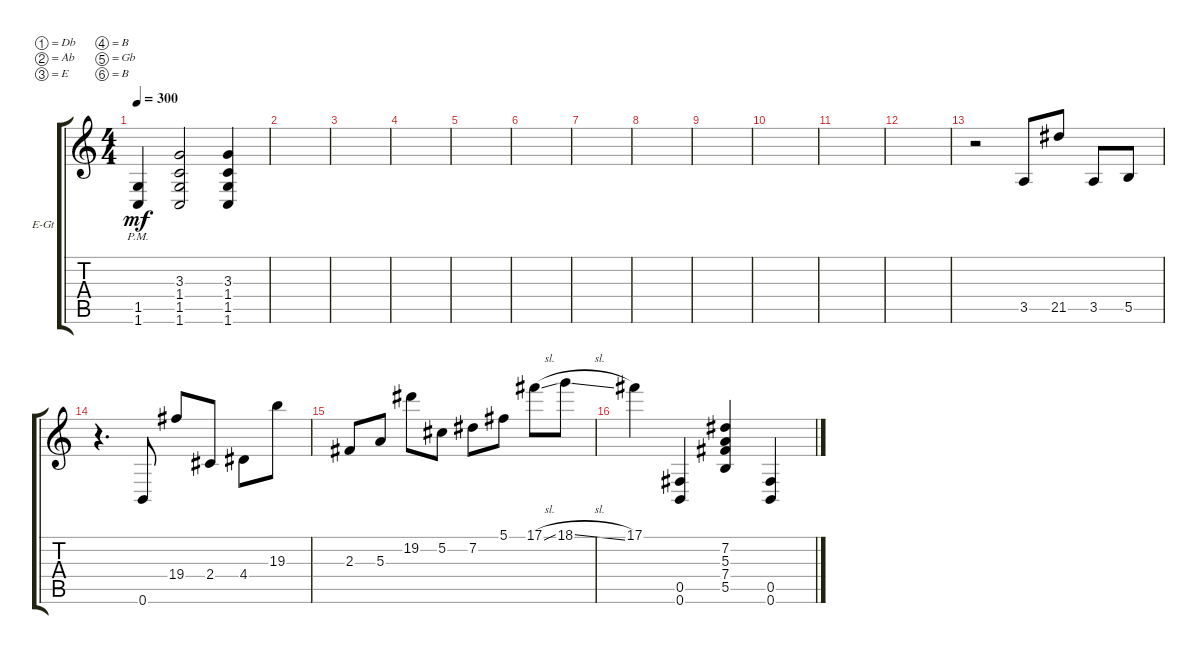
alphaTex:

\defaultSystemsLayout 4
\bracketExtendMode groupsimilarinstruments
\firstSystemTrackNameOrientation horizontal
\otherSystemsTrackNameOrientation horizontal
\track ("Electric Guitar" "E-Gt") {instrument distortionguitar}
\staff {score tabs}
\tuning (Db4 Ab3 E3 B2 Gb2 B1)
\ts (4 4)
\tempo 300
\clef g2
\ks c
(1.6{pm} 1.5{pm}).4{dy mf} (1.6 1.5 1.4 3.3).2 (1.6 1.5 1.4 3.3).4 |
|
|
|
|
|
|
|
|
|
|
|
r.2 3.5.8 21.5.8 3.5.8 5.5.8 |
r.4{d} 0.6.8 19.4.8 2.4.8 4.4.8 19.3.8 |
2.3.8 5.3.8 19.2.8 5.2.8 7.2.8 5.1.8 17.1{sl}.8 18.1{sl}.8 |
17.1.4 (0.6 0.5).4 (5.5 7.4 5.3 7.2).4 (0.6 0.5).4
